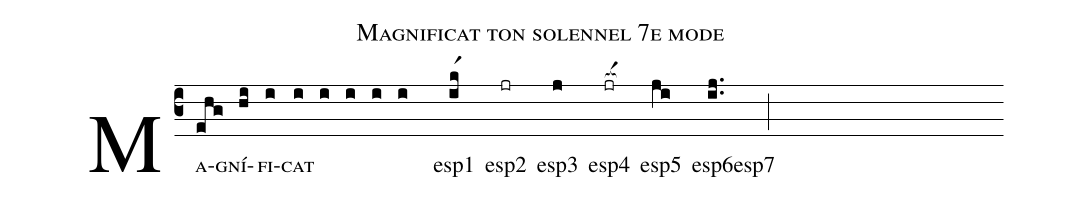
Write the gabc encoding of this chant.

name: Magnificat ton solennel 7e mode;
def-m1: \grealign;
%%
(c3)
M<sc>{a}-([em1]ehg)gní-([em1]hi)fi-([em1]i)cat</sc>(i) (i) (i) (i) (i) ()
() <sp>esp1</sp>([em1]ikr1)
<sp>esp2</sp>([em1]jr)
<sp>esp3</sp>([em1]j)
<sp>esp4</sp>([em1]jr[ocba:1{])
<sp>esp5</sp>([em1]ji[ocba:0}])
<sp>esp6</sp>([em1]ij..)
<sp>esp7</sp>([em1];)
